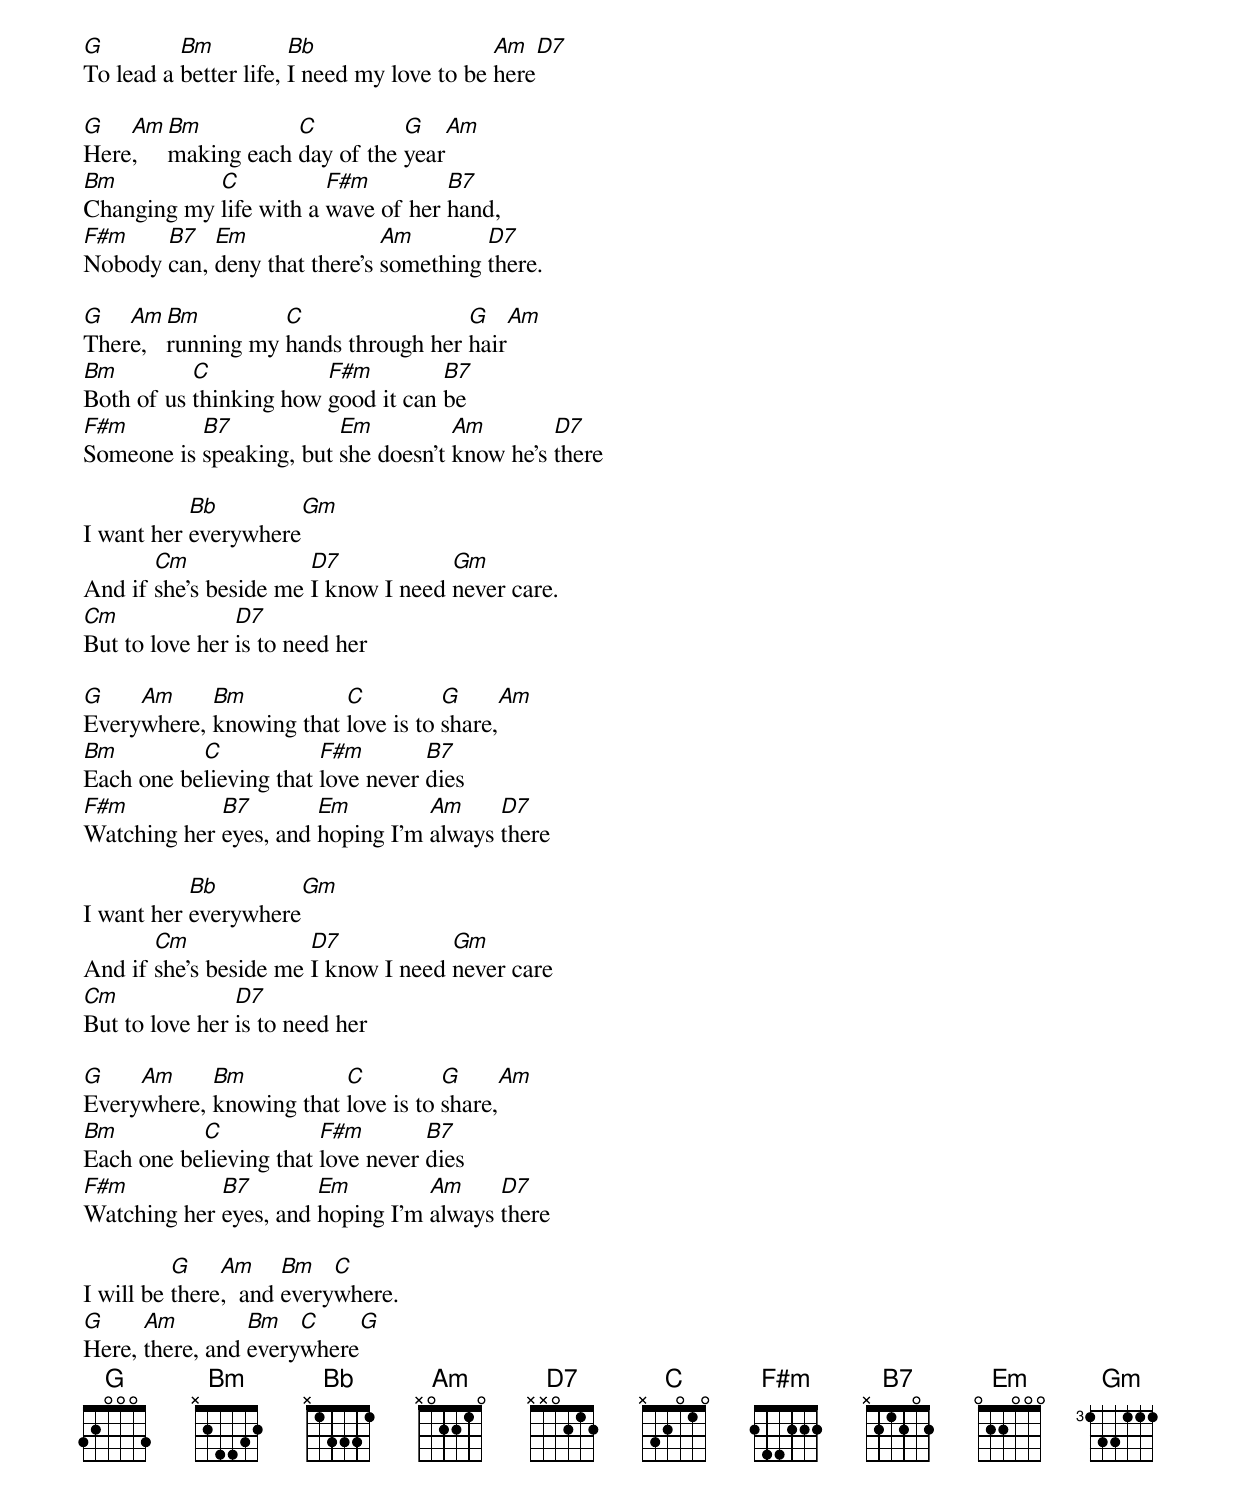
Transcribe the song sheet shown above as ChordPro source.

[G]To lead a [Bm]better life, [Bb]I need my love to be [Am]here[D7]

[G]Here[Am],   [Bm]making each [C]day of the [G]year[Am]
[Bm]Changing my [C]life with a [F#m]wave of her [B7]hand,
[F#m]Nobody [B7]can, [Em]deny that there's [Am]something [D7]there.

[G]Ther[Am]e,  [Bm]running my [C]hands through her [G]hair[Am]
[Bm]Both of us [C]thinking how [F#m]good it can [B7]be
[F#m]Someone is [B7]speaking, but [Em]she doesn't [Am]know he's [D7]there

I want her [Bb]everywhere[Gm]
And if [Cm]she's beside me [D7]I know I need [Gm]never care.
[Cm]But to love her [D7]is to need her

[G]Every[Am]where, [Bm]knowing that [C]love is to [G]share,[Am]
[Bm]Each one be[C]lieving that [F#m]love never [B7]dies
[F#m]Watching her [B7]eyes, and [Em]hoping I'm [Am]always [D7]there

I want her [Bb]everywhere[Gm]
And if [Cm]she's beside me [D7]I know I need [Gm]never care
[Cm]But to love her [D7]is to need her

[G]Every[Am]where, [Bm]knowing that [C]love is to [G]share,[Am]
[Bm]Each one be[C]lieving that [F#m]love never [B7]dies
[F#m]Watching her [B7]eyes, and [Em]hoping I'm [Am]always [D7]there

I will be [G]there[Am],  and [Bm]every[C]where.
[G]Here, [Am]there, and [Bm]every[C]where[G]
